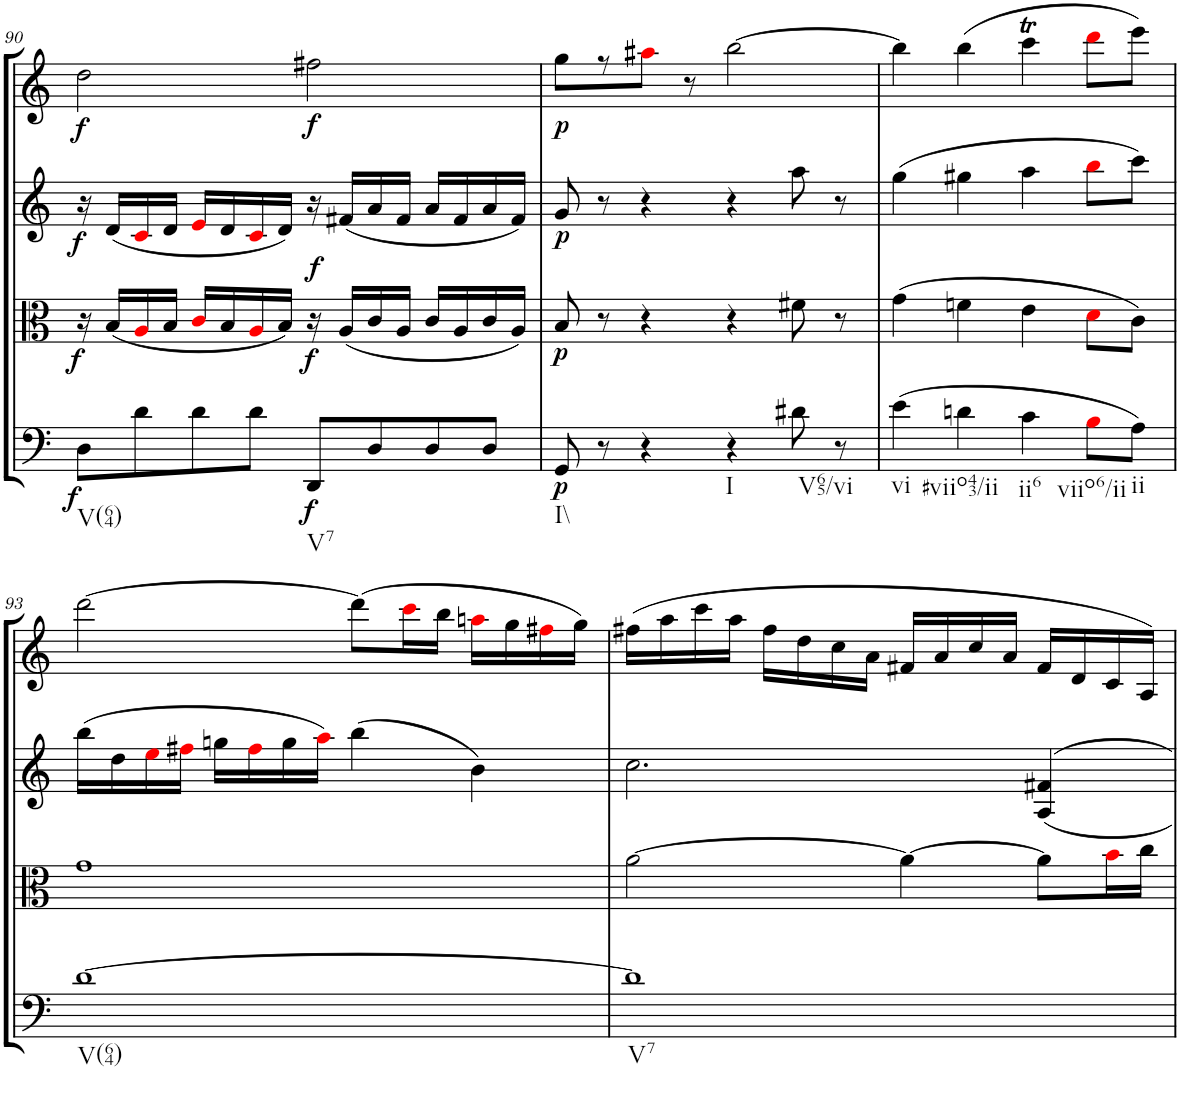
**kern	**dynam	**kern	**dynam	**kern	**dynam	**kern	**dynam
*part4	*part4	*part3	*part3	*part2	*part2	*part1	*part1
*staff4	*staff4	*staff3	*staff3	*staff2	*staff2	*staff1	*staff1
*I"Cello	*	*I"Viola	*	*I"2nd Violin	*	*I"1st Violin	*
*	*	*I'Vla	*	*I'Vln	*	*I'Vln	*
!!LO:PB:g=z
*clefF4	*	*clefC3	*	*clefG2	*	*clefG2	*
*k[]	*	*k[]	*	*k[]	*	*k[]	*
*M4/4	*	*M4/4	*	*M4/4	*	*M4/4	*
*met(c)	*	*met(c)	*	*met(c)	*	*met(c)	*
=90	=90	=90	=90	=90	=90	=90	=90
!LO:TX:b:t=V(64)	!	!	!	!	!	!	!
!	!LO:DY:b	!	!LO:DY:b	!	!LO:DY:b	!	!LO:DY:b
8D\L	f	16r	f	16r	f	2dd\	f
.	.	(16B/LL	.	(16d/LL	.	.	.
8d\	.	16Ai/	.	16ci/	.	.	.
.	.	16B/JJ	.	16d/JJ	.	.	.
8d\	.	16ci/LL	.	16ei/LL	.	.	.
.	.	16B/	.	16d/	.	.	.
8d\J	.	16Ai/	.	16ci/	.	.	.
.	.	16B/JJ)	.	16d/JJ)	.	.	.
!LO:TX:b:t=V7	!	!	!	!	!	!	!
!	!LO:DY:b	!	!LO:DY:a	!	!	!	!
!	!	!	!LO:DY:n=1:b	!	!	!	!LO:DY:b
8DD/L	f	16r	f f	16r	.	2ff#X\	f
.	.	(16A/LL	.	(16f#X/LL	.	.	.
8D/	.	16c/	.	16a/	.	.	.
.	.	16A/JJ	.	16f#/JJ	.	.	.
8D/	.	16c/LL	.	16a/LL	.	.	.
.	.	16A/	.	16f#/	.	.	.
8D/J	.	16c/	.	16a/	.	.	.
.	.	16A/JJ)	.	16f#/JJ)	.	.	.
=91	=91	=91	=91	=91	=91	=91	=91
!LO:TX:b:t=I\\	!	!	!	!	!	!	!
!	!LO:DY:b	!	!LO:DY:b	!	!LO:DY:b	!	!LO:DY:b
8GG/	p	8B/	p	8g/	p	8gg\L	p
8r	.	8r	.	8r	.	8r	.
4r	.	4r	.	4r	.	8aa#Xi\J	.
.	.	.	.	.	.	8r	.
!LO:TX:b:t=I	!	!	!	!	!	!	!
4r	.	4r	.	4r	.	[2bb\	.
!LO:TX:b:t=V65/vi	!	!	!	!	!	!	!
8d#X\	.	8f#X\	.	8aa\	.	.	.
8r	.	8r	.	8r	.	.	.
=92	=92	=92	=92	=92	=92	=92	=92
!LO:TX:b:t=vi	!	!	!	!	!	!	!
(4e\	.	(4g\	.	(4gg\	.	4bb\]	.
!LO:TX:b:t=#viio43/ii	!	!	!	!	!	!	!
4dn\	.	4fn\	.	4gg#X\	.	(4bb\	.
!LO:TX:b:t=ii6	!	!	!	!	!	!	!
4c\	.	4e\	.	4aa\	.	4cccT\	.
!LO:TX:b:t=viio6/ii	!	!	!	!	!	!	!
8Bi\L	.	8di\L	.	8bbi\L	.	8dddi\L	.
!LO:TX:b:t=ii	!	!	!	!	!	!	!
8A\J)	.	8c\J)	.	8ccc\J)	.	8eee\J)	.
!!LO:LB:g=z
=93	=93	=93	=93	=93	=93	=93	=93
!LO:TX:b:t=V(64)	!	!	!	!	!	!	!
[1d	.	1g	.	(16bb\LL	.	[2ddd\	.
.	.	.	.	16dd\	.	.	.
.	.	.	.	16eei\	.	.	.
.	.	.	.	16ff#Xi\JJ	.	.	.
.	.	.	.	16ggn\LL	.	.	.
.	.	.	.	16ff#i\	.	.	.
.	.	.	.	16gg\	.	.	.
.	.	.	.	16aai\JJ)	.	.	.
.	.	.	.	(4bb\	.	(8ddd\L]	.
.	.	.	.	.	.	16ccci\L	.
.	.	.	.	.	.	16bb\JJ	.
.	.	.	.	4b\)	.	16aani\LL	.
.	.	.	.	.	.	16gg\	.
.	.	.	.	.	.	16ff#Xi\	.
.	.	.	.	.	.	16gg\JJ)	.
=94	=94	=94	=94	=94	=94	=94	=94
!LO:TX:b:t=V7	!	!	!	!	!	!	!
1d]	.	[2a\	.	2.cc\	.	(16ff#X\LL	.
.	.	.	.	.	.	16aa\	.
.	.	.	.	.	.	16ccc\	.
.	.	.	.	.	.	16aa\JJ	.
.	.	.	.	.	.	16ff#\LL	.
.	.	.	.	.	.	16dd\	.
.	.	.	.	.	.	16cc\	.
.	.	.	.	.	.	16a\JJ	.
.	.	4a\_	.	.	.	16f#X/LL	.
.	.	.	.	.	.	16a/	.
.	.	.	.	.	.	16cc/	.
.	.	.	.	.	.	16a/JJ	.
.	.	8a\L]	.	4A/ 4f#X/	.	16f#/LL	.
.	.	.	.	.	.	16d/	.
.	.	16bi\L	.	.	.	16c/	.
.	.	16cc\JJ	.	.	.	16A/JJ)	.
=	=	=	=	=	=	=	=
*-	*-	*-	*-	*-	*-	*-	*-
